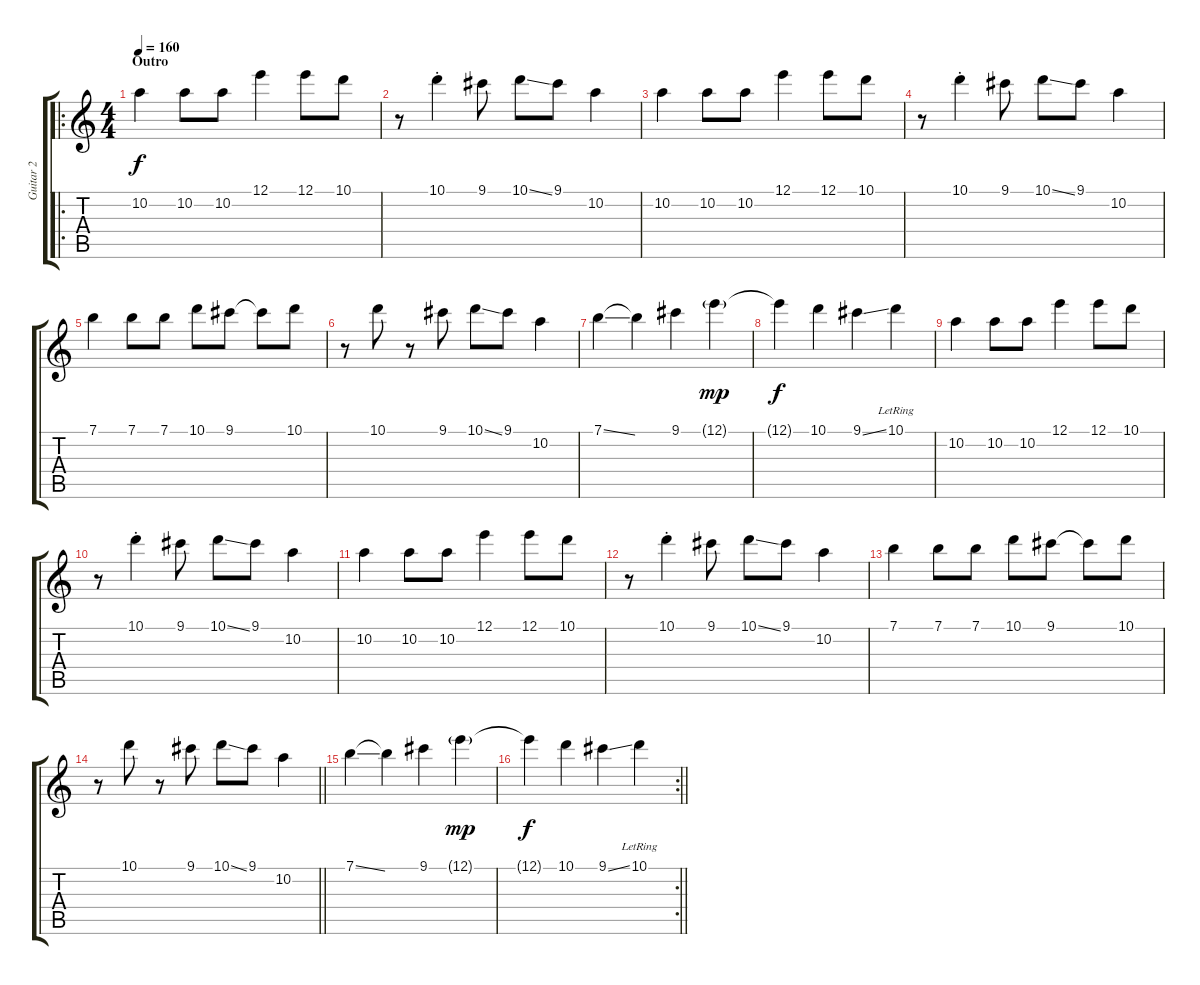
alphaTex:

\track ("Guitar 2" "Guitar 2") {instrument electricguitarjazz}
\staff {score tabs}
\tuning (E4 B3 G3 D3 A2 E2) {hide}
\ro
\ts (4 4)
\section ("" "Outro")
\tempo 160
\clef g2
\ks c
10.2.4{dy f} 10.2.8 10.2.8 12.1.4 12.1.8 10.1.8 |
r.8 10.1{st}.4 9.1.8 10.1{ss}.8 9.1.8 10.2.4 |
10.2.4 10.2.8 10.2.8 12.1.4 12.1.8 10.1.8 |
r.8 10.1{st}.4 9.1.8 10.1{ss}.8 9.1.8 10.2.4 |
7.1.4 7.1.8 7.1.8 10.1.8 9.1.8 9.1{t}.8 10.1.8 |
r.8 10.1.8 r.8 9.1.8 10.1{ss}.8 9.1.8 10.2.4 |
7.1{ss}.4 7.1{t}.4 9.1.4 12.1{g}.4{dy mp} |
12.1{t}.4{dy f} 10.1.4 9.1{ss}.4 10.1{lr}.4 |
10.2.4 10.2.8 10.2.8 12.1.4 12.1.8 10.1.8 |
r.8 10.1{st}.4 9.1.8 10.1{ss}.8 9.1.8 10.2.4 |
10.2.4 10.2.8 10.2.8 12.1.4 12.1.8 10.1.8 |
r.8 10.1{st}.4 9.1.8 10.1{ss}.8 9.1.8 10.2.4 |
7.1.4 7.1.8 7.1.8 10.1.8 9.1.8 9.1{t}.8 10.1.8 |
\barLineRight lightlight
r.8 10.1.8 r.8 9.1.8 10.1{ss}.8 9.1.8 10.2.4 |
7.1{ss}.4 7.1{t}.4 9.1.4 12.1{g}.4{dy mp} |
\rc 2
\barLineRight lightlight
12.1{t}.4{dy f} 10.1.4 9.1{ss}.4 10.1{lr}.4
